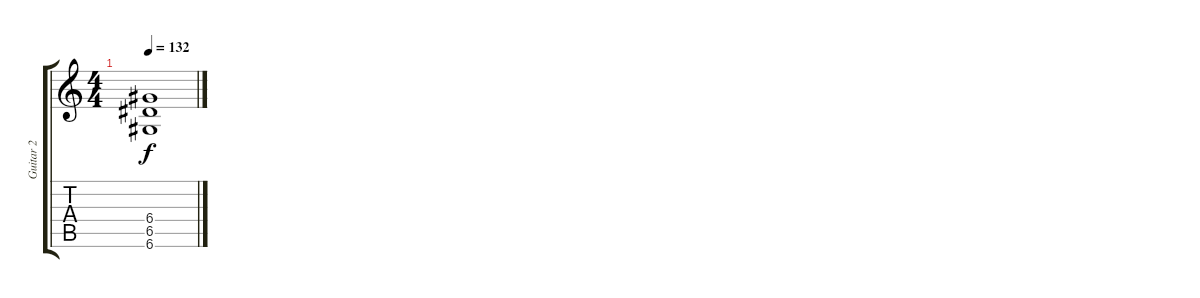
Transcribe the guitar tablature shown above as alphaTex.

\track ("Guitar 2" "Guitar 2") {instrument distortionguitar}
\staff {score tabs}
\tuning (E4 B3 G3 D3 A2 D2) {hide}
\ts (4 4)
\tempo 132
\clef g2
\ks c
(6.4{t} 6.5{t} 6.6{t}).1{dy f}
